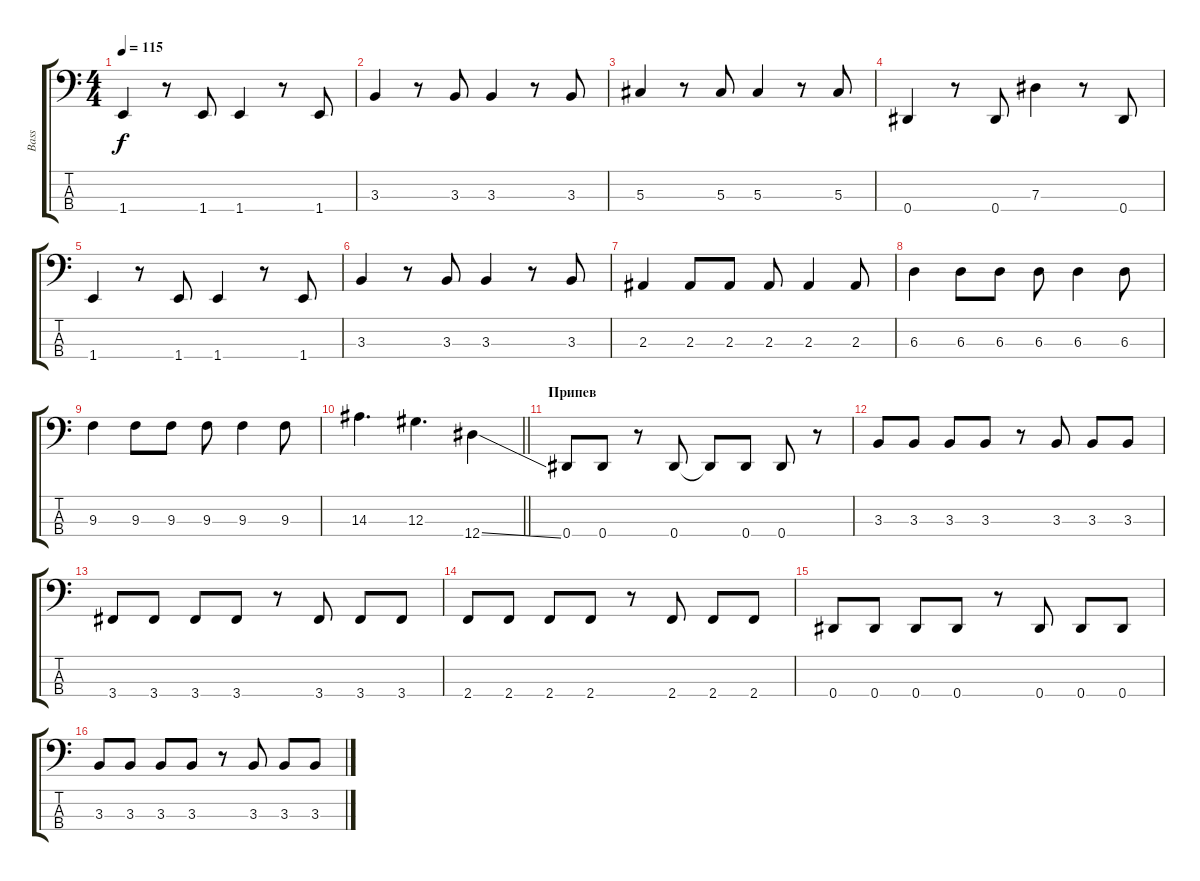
\track ("Bass" "Bass") {instrument electricbasspick}
\staff {score tabs}
\tuning (Gb2 Db2 Ab1 Eb1) {hide}
\ts (4 4)
\tempo 115
\clef f4
\ks c
1.4.4{dy f} r.8 1.4.8 1.4.4 r.8 1.4.8 |
3.3.4 r.8 3.3.8 3.3.4 r.8 3.3.8 |
5.3.4 r.8 5.3.8 5.3.4 r.8 5.3.8 |
0.4.4 r.8 0.4.8 7.3.4 r.8 0.4.8 |
1.4.4 r.8 1.4.8 1.4.4 r.8 1.4.8 |
3.3.4 r.8 3.3.8 3.3.4 r.8 3.3.8 |
2.3.4 2.3.8 2.3.8 2.3.8 2.3.4 2.3.8 |
6.3.4 6.3.8 6.3.8 6.3.8 6.3.4 6.3.8 |
9.3.4 9.3.8 9.3.8 9.3.8 9.3.4 9.3.8 |
\barLineRight lightlight
14.3.4{d} 12.3.4{d} 12.4{ss}.4 |
\section ("" "Припев")
0.4.8 0.4.8 r.8 0.4.8 0.4{t}.8 0.4.8 0.4.8 r.8 |
3.3.8 3.3.8 3.3.8 3.3.8 r.8 3.3.8 3.3.8 3.3.8 |
3.4.8 3.4.8 3.4.8 3.4.8 r.8 3.4.8 3.4.8 3.4.8 |
2.4.8 2.4.8 2.4.8 2.4.8 r.8 2.4.8 2.4.8 2.4.8 |
0.4.8 0.4.8 0.4.8 0.4.8 r.8 0.4.8 0.4.8 0.4.8 |
3.3.8 3.3.8 3.3.8 3.3.8 r.8 3.3.8 3.3.8 3.3.8
